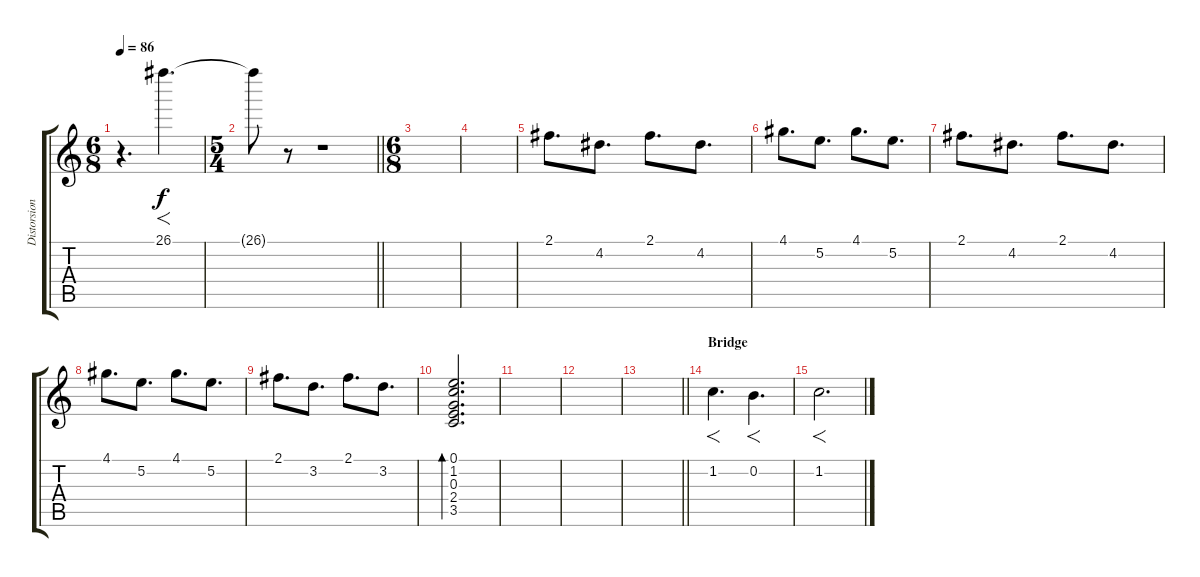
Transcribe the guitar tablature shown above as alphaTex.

\track ("Distorsion Guitar" "Distorsion") {instrument overdrivenguitar}
\staff {score tabs}
\tuning (E4 B3 G3 D3 A2 E2) {hide}
\ts (6 8)
\tempo 86
\clef g2
\ks c
r.4{d dy f} 26.1.4{f d} |
\ts (5 4)
\barLineRight lightlight
26.1{t}.8 r.8 r.1 |
\ts (6 8)
|
|
2.1.8{d volume 13 instrument electricguitarclean} 4.2.8{d} 2.1.8{d} 4.2.8{d} |
4.1.8{d} 5.2.8{d} 4.1.8{d} 5.2.8{d} |
2.1.8{d instrument electricguitarclean} 4.2.8{d} 2.1.8{d} 4.2.8{d} |
4.1.8{d} 5.2.8{d} 4.1.8{d} 5.2.8{d} |
2.1.8{d} 3.2.8{d} 2.1.8{d} 3.2.8{d} |
(0.1 1.2 0.3 2.4 3.5).2{d bd 120} |
|
|
\barLineRight lightlight
|
\section ("" "Bridge")
1.2.4{f d instrument overdrivenguitar} 0.2.4{f d} |
1.2.2{f d}
